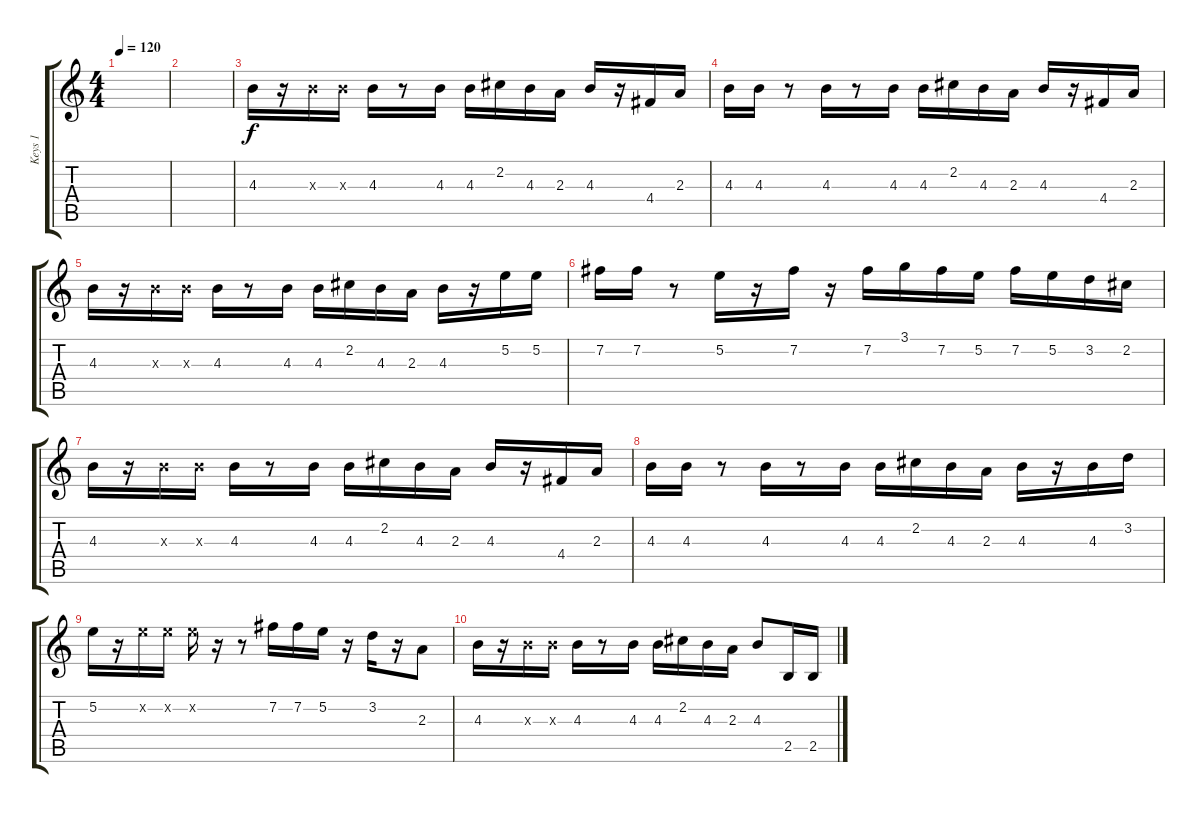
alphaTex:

\track ("Keys 1" "Keys 1") {instrument acousticguitarsteel}
\staff {score tabs}
\tuning (E4 B3 G3 D3 A2 E2) {hide}
\ts (4 4)
\tempo 120
\clef g2
\ks c
|
|
4.3.16 r.16 4.3{x}.16 4.3{x}.16 4.3.16 r.8 4.3.16 4.3.16 2.2.16 4.3.16 2.3.16 4.3.16 r.16 4.4.16 2.3.16 |
4.3.16 4.3.16 r.8 4.3.16 r.8 4.3.16 4.3.16 2.2.16 4.3.16 2.3.16 4.3.16 r.16 4.4.16 2.3.16 |
4.3.16 r.16 4.3{x}.16 4.3{x}.16 4.3.16 r.8 4.3.16 4.3.16 2.2.16 4.3.16 2.3.16 4.3.16 r.16 5.2.16 5.2.16 |
7.2.16 7.2.16 r.8 5.2.16 r.16 7.2.16 r.16 7.2.16 3.1.16 7.2.16 5.2.16 7.2.16 5.2.16 3.2.16 2.2.16 |
4.3.16 r.16 4.3{x}.16 4.3{x}.16 4.3.16 r.8 4.3.16 4.3.16 2.2.16 4.3.16 2.3.16 4.3.16 r.16 4.4.16 2.3.16 |
4.3.16 4.3.16 r.8 4.3.16 r.8 4.3.16 4.3.16 2.2.16 4.3.16 2.3.16 4.3.16 r.16 4.3.16 3.2.16 |
5.2.16 r.16 5.2{x}.16 5.2{x}.16 5.2{x}.16 r.16 r.8 7.2.16 7.2.16 5.2.16 r.16 3.2.16 r.16 2.3.8 |
4.3.16 r.16 4.3{x}.16 4.3{x}.16 4.3.16 r.8 4.3.16 4.3.16 2.2.16 4.3.16 2.3.16 4.3.8 2.5.16 2.5.16
